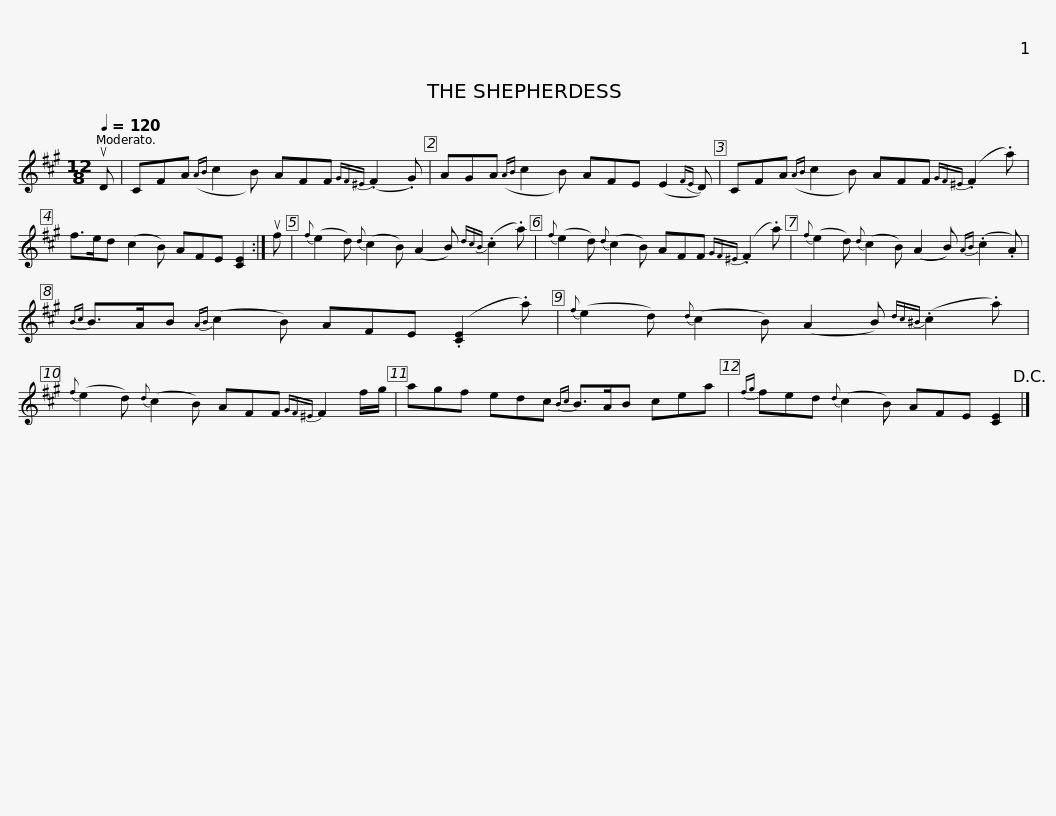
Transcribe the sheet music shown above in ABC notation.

X:1
L:1/8
Q:1/4=120
M:12/8
I:linebreak $
K:F#min
V:1 treble
V:1
 uD | CFA({AB} c2 B) AFF{GF^E} (.F2 .G) | AGA({AB} c2 B) AFE (E2{FE} D) |$ CFA({AB} c2 B) AFF{GF^E} (.F2 .a) | f>ed (c2 B) AFE [CE]2 :| %5
 uf |{f} (e2 d){d} (c2 B) (A2 B){dcB} (.c2 .a) |${f} (e2 d){d} (c2 B) AFF{GF^E} (.F2 .a) |{f} (e2 d){d} (c2 B) (A2 B){AB} (.c2 .A) |{Bc} B>AB{AB} (c2 B) AFE (.[CE]2 .a) |$ %10
{f} (e2 d){d} (c2 B) (A2 B){dc^B} (.c2 .a) |{f} (e2 d){d} (c2 B) AFF{GF^E} F2 f/g/ | agf edc{Bc} B>AB cea |${fg} fed{d} (c2 B) AFE [CE]2!D.C.! |] %14
